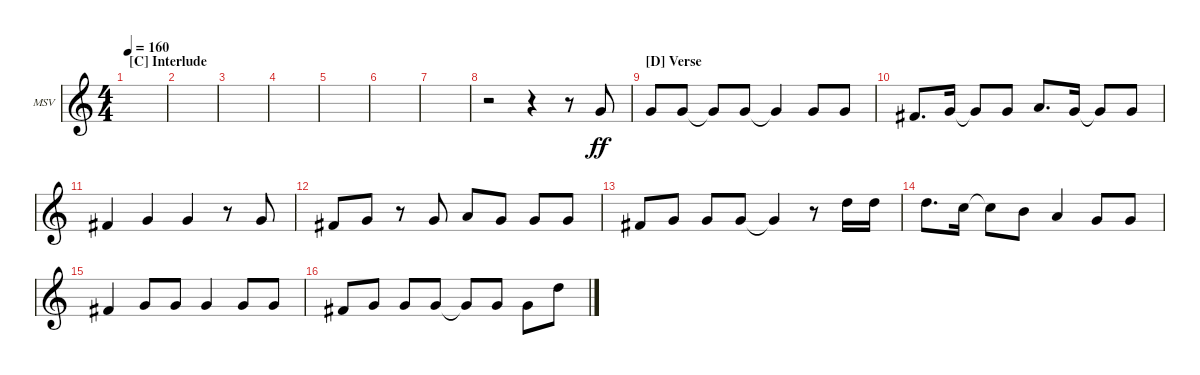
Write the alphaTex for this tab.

\defaultSystemsLayout 4
\bracketExtendMode groupsimilarinstruments
\firstSystemTrackNameOrientation horizontal
\otherSystemsTrackNameOrientation horizontal
\track ("Matt Skiba - Vocals" "MSV") {instrument overdrivenguitar}
\staff {score}
\tuning (E4 B3 G3 D3 A2 E2)
\ts (4 4)
\section ("C" "Interlude")
\tempo 160
\clef g2
\ks c
|
|
|
|
|
|
|
r.2 r.4 r.8 5.4.8{dy ff} |
\section ("D" "Verse")
5.4.8 5.4.8 5.4{t}.8 5.4.8 5.4{t}.4 5.4.8 5.4.8 |
4.4.8{d} 5.4.16 5.4{t}.8 5.4.8 7.4.8{d} 5.4.16 5.4{t}.8 5.4.8 |
4.4.4 5.4.4 5.4.4 r.8 5.4.8 |
4.4.8 5.4.8 r.8 5.4.8 7.4.8 5.4.8 5.4.8 5.4.8 |
4.4.8 5.4.8 5.4.8 5.4.8 5.4{t}.4 r.8 7.3.16 7.3.16 |
7.3.8{d} 5.3.16 5.3{t}.8 4.3.8 2.3.4 5.4.8 5.4.8 |
4.4.4 5.4.8 5.4.8 5.4.4 5.4.8 5.4.8 |
4.4.8 5.4.8 5.4.8 5.4.8 5.4{t}.8 5.4.8 5.4.8 7.3.8
